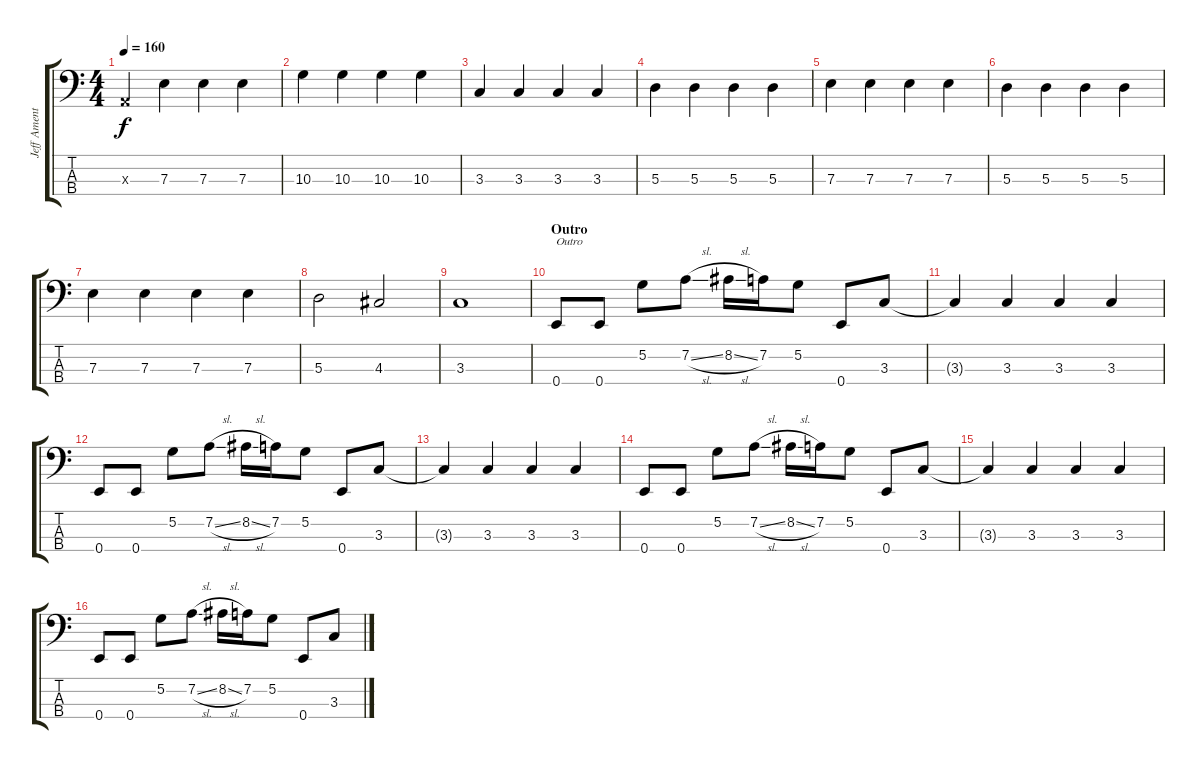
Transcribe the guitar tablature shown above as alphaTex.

\track ("Jeff Ament" "Jeff Ament") {instrument electricbassfinger}
\staff {score tabs}
\tuning (G2 D2 A1 E1) {hide}
\ts (4 4)
\tempo 160
\clef f4
\ks c
0.3{x}.4{dy f} 7.3.4 7.3.4 7.3.4 |
10.3.4 10.3.4 10.3.4 10.3.4 |
3.3.4 3.3.4 3.3.4 3.3.4 |
5.3.4 5.3.4 5.3.4 5.3.4 |
7.3.4 7.3.4 7.3.4 7.3.4 |
5.3.4 5.3.4 5.3.4 5.3.4 |
7.3.4 7.3.4 7.3.4 7.3.4 |
5.3.2 4.3.2 |
3.3.1 |
\section ("" "Outro")
0.4.8{txt "Outro"} 0.4.8 5.2.8 7.2{sl}.8 8.2{sl}.16 7.2.16 5.2.8 0.4.8 3.3.8 |
3.3{t}.4 3.3.4 3.3.4 3.3.4 |
0.4.8 0.4.8 5.2.8 7.2{sl}.8 8.2{sl}.16 7.2.16 5.2.8 0.4.8 3.3.8 |
3.3{t}.4 3.3.4 3.3.4 3.3.4 |
0.4.8 0.4.8 5.2.8 7.2{sl}.8 8.2{sl}.16 7.2.16 5.2.8 0.4.8 3.3.8 |
3.3{t}.4 3.3.4 3.3.4 3.3.4 |
0.4.8 0.4.8 5.2.8 7.2{sl}.8 8.2{sl}.16 7.2.16 5.2.8 0.4.8 3.3.8
